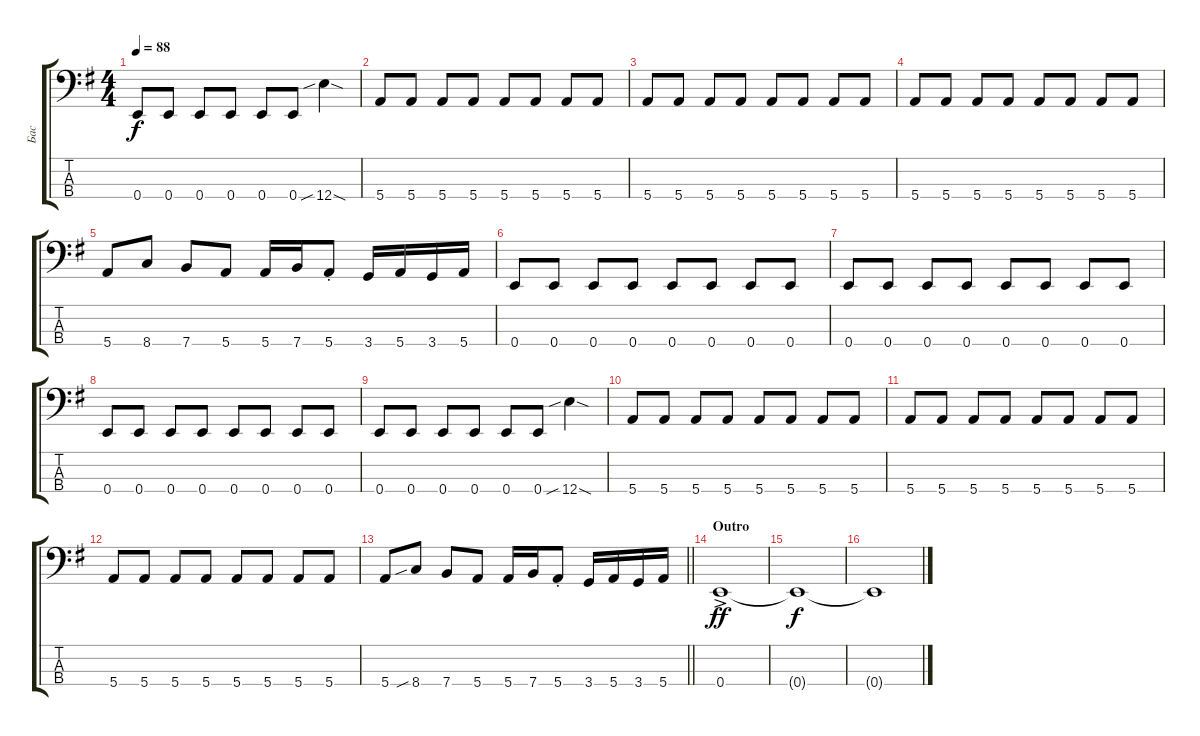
\track ("Бас" "Бас") {instrument electricbassfinger}
\staff {score tabs}
\tuning (G2 D2 A1 E1) {hide}
\ts (4 4)
\tempo 88
\clef f4
\ks eminor
0.4.8{dy f} 0.4.8 0.4.8 0.4.8 0.4.8 0.4.8 12.4{sib sod}.4 |
5.4.8 5.4.8 5.4.8 5.4.8 5.4.8 5.4.8 5.4.8 5.4.8 |
5.4.8 5.4.8 5.4.8 5.4.8 5.4.8 5.4.8 5.4.8 5.4.8 |
5.4.8 5.4.8 5.4.8 5.4.8 5.4.8 5.4.8 5.4.8 5.4.8 |
5.4.8 8.4.8 7.4.8 5.4.8 5.4.16 7.4.16 5.4{st}.8 3.4.16 5.4.16 3.4.16 5.4.16 |
0.4.8 0.4.8 0.4.8 0.4.8 0.4.8 0.4.8 0.4.8 0.4.8 |
0.4.8 0.4.8 0.4.8 0.4.8 0.4.8 0.4.8 0.4.8 0.4.8 |
0.4.8 0.4.8 0.4.8 0.4.8 0.4.8 0.4.8 0.4.8 0.4.8 |
0.4.8 0.4.8 0.4.8 0.4.8 0.4.8 0.4.8 12.4{sib sod}.4 |
5.4.8 5.4.8 5.4.8 5.4.8 5.4.8 5.4.8 5.4.8 5.4.8 |
5.4.8 5.4.8 5.4.8 5.4.8 5.4.8 5.4.8 5.4.8 5.4.8 |
5.4.8 5.4.8 5.4.8 5.4.8 5.4.8 5.4.8 5.4.8 5.4.8 |
\barLineRight lightlight
5.4.8 8.4{sib}.8 7.4.8 5.4.8 5.4.16 7.4.16 5.4{st}.8 3.4.16 5.4.16 3.4.16 5.4.16 |
\section ("" "Outro")
0.4{ac}.1{dy ff} |
0.4{t}.1{dy f} |
0.4{t}.1
